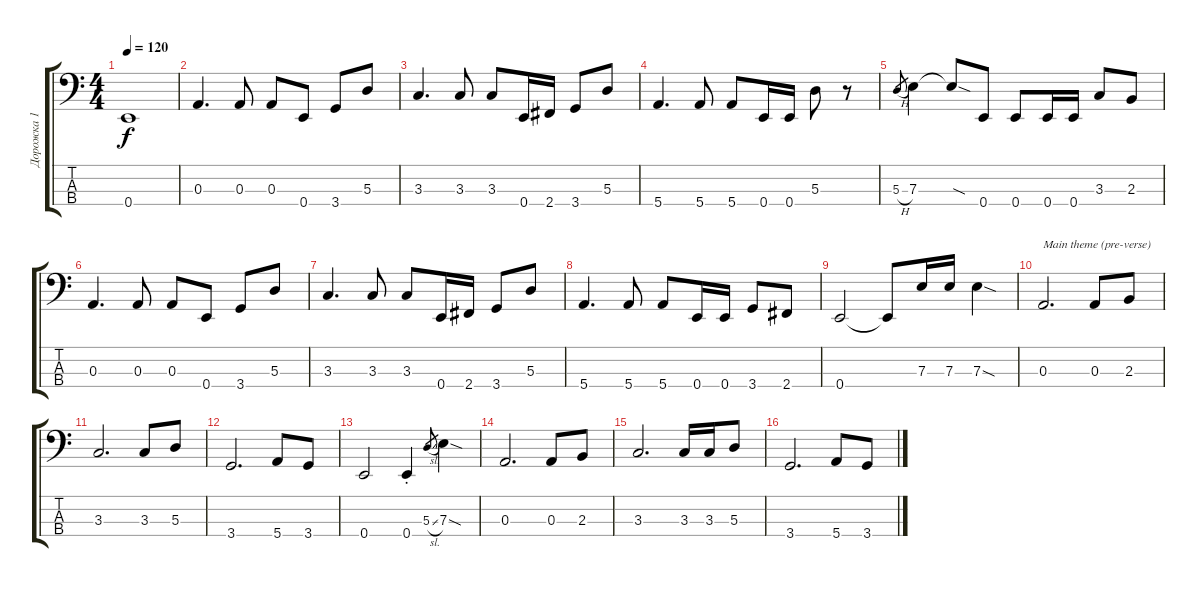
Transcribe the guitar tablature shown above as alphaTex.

\track ("Дорожка 1" "Дорожка 1") {instrument electricbassfinger}
\staff {score tabs}
\tuning (G2 D2 A1 E1) {hide}
\ts (4 4)
\tempo 120
\clef f4
\ks c
0.4.1{dy f} |
0.3.4{d} 0.3.8 0.3.8 0.4.8 3.4.8 5.3.8 |
3.3.4{d} 3.3.8 3.3.8 0.4.16 2.4.16 3.4.8 5.3.8 |
5.4.4{d} 5.4.8 5.4.8 0.4.16 0.4.16 5.3.8 r.8 |
5.3{h}.8{gr} 7.3.4 7.3{sod t}.8 0.4.8 0.4.8 0.4.16 0.4.16 3.3.8 2.3.8 |
0.3.4{d} 0.3.8 0.3.8 0.4.8 3.4.8 5.3.8 |
3.3.4{d} 3.3.8 3.3.8 0.4.16 2.4.16 3.4.8 5.3.8 |
5.4.4{d} 5.4.8 5.4.8 0.4.16 0.4.16 3.4.8 2.4.8 |
0.4.2 0.4{t}.8 7.3.16 7.3.16 7.3{sod}.4 |
0.3.2{d txt "Main theme (pre-verse)"} 0.3.8 2.3.8 |
3.3.2{d} 3.3.8 5.3.8 |
3.4.2{d} 5.4.8 3.4.8 |
0.4.2 0.4{st}.4 5.3{sl}.8{gr} 7.3{sod}.4 |
0.3.2{d} 0.3.8 2.3.8 |
3.3.2{d} 3.3.16 3.3.16 5.3.8 |
3.4.2{d} 5.4.8 3.4.8
